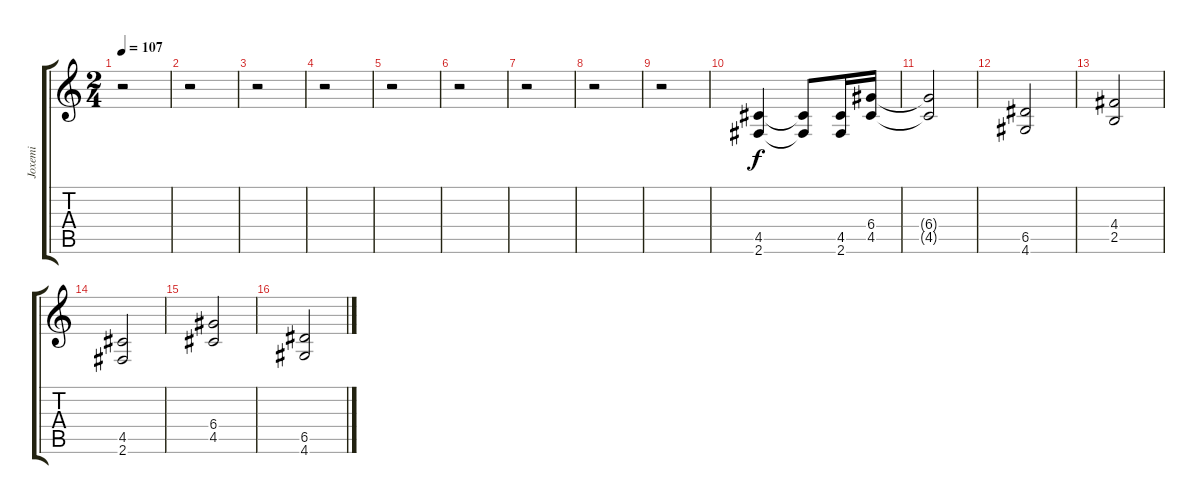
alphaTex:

\track ("Joxemi" "Joxemi") {instrument distortionguitar}
\staff {score tabs}
\tuning (E4 B3 G3 D3 A2 E2) {hide}
\ts (2 4)
\tempo 107
\clef g2
\ks c
r.2{dy f} |
r.2 |
r.2 |
r.2 |
r.2 |
r.2 |
r.2 |
r.2 |
r.2 |
(4.5 2.6).4 (4.5{t} 2.6{t}).8 (4.5 2.6).16 (6.4 4.5).16 |
(6.4{t} 4.5{t}).2 |
(6.5 4.6).2 |
(4.4 2.5).2 |
(4.5 2.6).2 |
(6.4 4.5).2 |
(6.5 4.6).2
